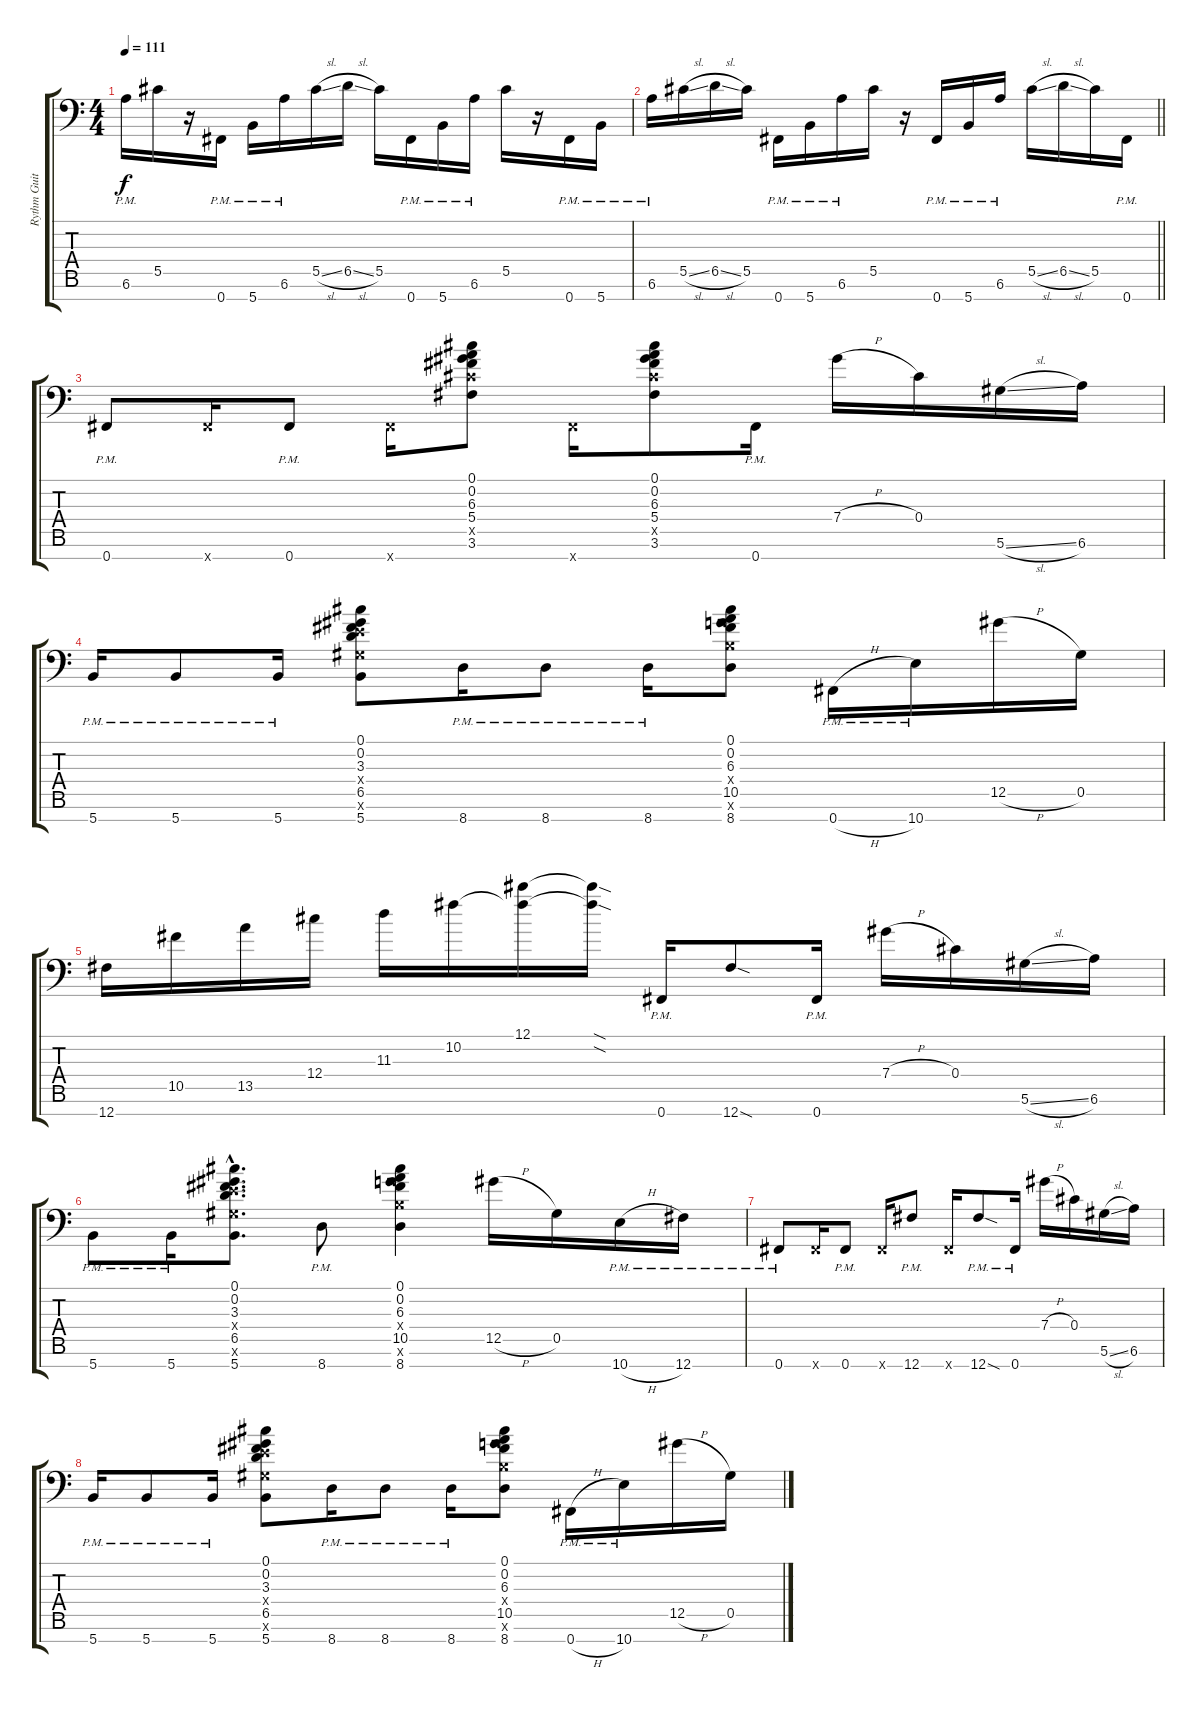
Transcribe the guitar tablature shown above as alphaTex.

\track ("Rythm Guitar #2" "Rythm Guit") {instrument distortionguitar}
\staff {score tabs}
\tuning (Db4 Ab3 Eb3 Db3 Ab2 Eb2 Gb1) {hide}
\ts (4 4)
\tempo 111
\clef f4
\ks c
6.6{pm}.16{dy f} 5.5.16 r.16 0.7{pm}.16 5.7{pm}.16 6.6{pm}.16 5.5{sl}.16 6.5{sl}.16 5.5.16 0.7{pm}.16 5.7{pm}.16 6.6{pm}.16 5.5.16 r.16 0.7{pm}.16 5.7{pm}.16 |
\barLineRight lightlight
6.6{pm}.16 5.5{sl}.16 6.5{sl}.16 5.5.16 0.7{pm}.16 5.7{pm}.16 6.6{pm}.16 5.5.16 r.16 0.7{pm}.16 5.7{pm}.16 6.6{pm}.16 5.5{sl}.16 6.5{sl}.16 5.5.16 0.7{pm}.16 |
\section ("" "")
0.7{pm}.8 0.7{x}.16 0.7{pm}.8 0.7{x}.16 (0.1 0.2 6.3 5.4 5.5{x} 3.6).8 0.7{x}.16 (0.1 0.2 6.3 5.4 5.5{x} 3.6).8 0.7{pm}.16 7.4{h}.16 0.4.16 5.6{sl}.16 6.6.16 |
5.7{pm}.16 5.7{pm}.8 5.7{pm}.16 (0.1 0.2 3.3 3.4{x} 6.5 5.6{x} 5.7).8 8.7{pm}.16 8.7{pm}.8 8.7{pm}.16 (0.1 0.2 6.3 6.4{x} 10.5 8.6{x} 8.7).8 0.7{h pm}.16 10.7{pm}.16 12.5{h}.16 0.5.16 |
12.7.16 10.5.16 13.5.16 12.4.16 11.3.16 10.2.16 (12.1 10.2{t}).16 (12.1{sod t} 10.2{sod t}).16 0.7{pm}.16 12.7{sod}.8 0.7{pm}.16 7.4{h}.16 0.4.16 5.6{sl}.16 6.6.16 |
5.7{pm}.8 5.7{pm}.16 (0.1{hac} 0.2{hac} 3.3{hac} 3.4{hac x} 6.5{hac} 5.6{hac x} 5.7{hac}).8{d} 8.7{pm}.8 (0.1 0.2 6.3 6.4{x} 10.5 8.6{x} 8.7).4 12.5{h}.16 0.5.16 10.7{h pm}.16 12.7{pm}.16 |
0.7{pm}.8 0.7{x}.16 0.7{pm}.8 0.7{x}.16 12.7{pm}.8 0.7{x}.16 12.7{sod pm}.8 0.7{pm}.16 7.4{h}.16 0.4.16 5.6{sl}.16 6.6.16 |
5.7{pm}.16 5.7{pm}.8 5.7{pm}.16 (0.1 0.2 3.3 3.4{x} 6.5 5.6{x} 5.7).8 8.7{pm}.16 8.7{pm}.8 8.7{pm}.16 (0.1 0.2 6.3 6.4{x} 10.5 8.6{x} 8.7).8 0.7{h pm}.16 10.7{pm}.16 12.5{h}.16 0.5.16
